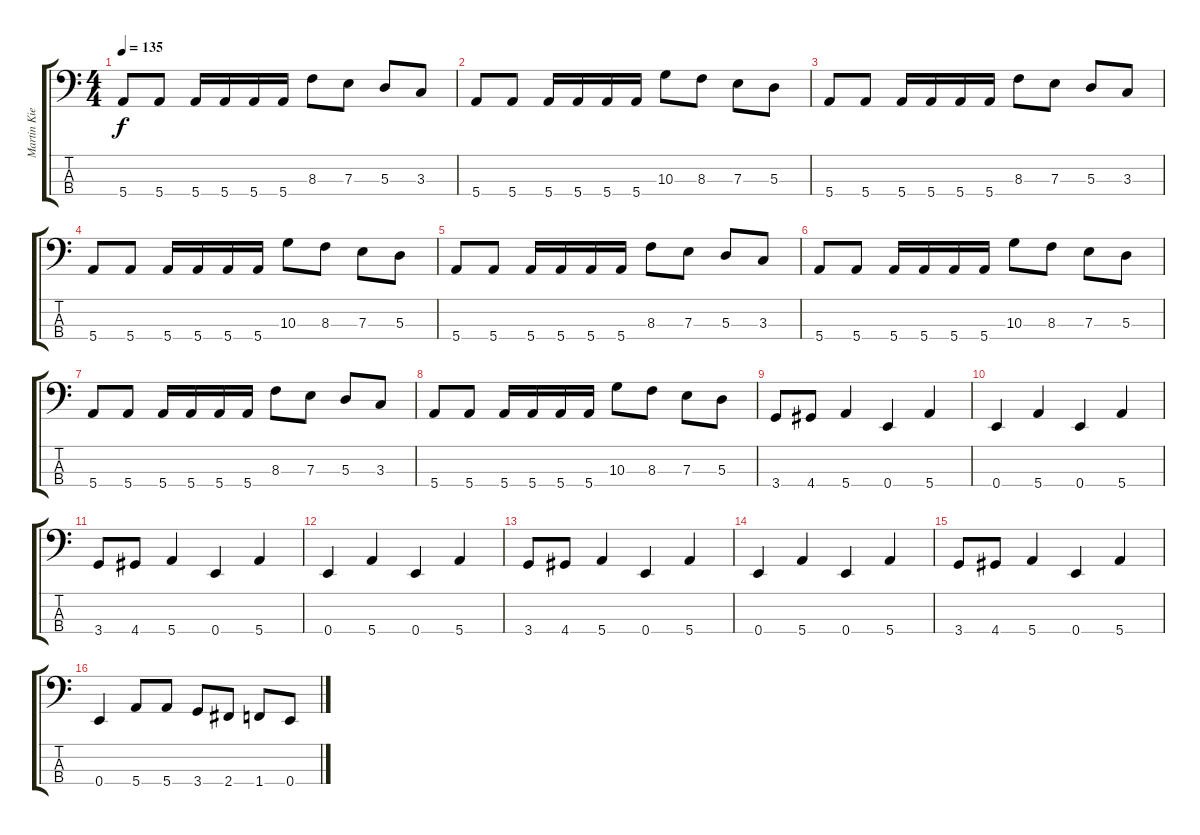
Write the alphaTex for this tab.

\track ("Martin Kielland-Brandt" "Martin Kie") {instrument electricbassfinger}
\staff {score tabs}
\tuning (G2 D2 A1 E1) {hide}
\ts (4 4)
\tempo 135
\clef f4
\ks c
5.4.8{dy f} 5.4.8 5.4.16 5.4.16 5.4.16 5.4.16 8.3.8 7.3.8 5.3.8 3.3.8 |
5.4.8 5.4.8 5.4.16 5.4.16 5.4.16 5.4.16 10.3.8 8.3.8 7.3.8 5.3.8 |
5.4.8 5.4.8 5.4.16 5.4.16 5.4.16 5.4.16 8.3.8 7.3.8 5.3.8 3.3.8 |
5.4.8 5.4.8 5.4.16 5.4.16 5.4.16 5.4.16 10.3.8 8.3.8 7.3.8 5.3.8 |
5.4.8 5.4.8 5.4.16 5.4.16 5.4.16 5.4.16 8.3.8 7.3.8 5.3.8 3.3.8 |
5.4.8 5.4.8 5.4.16 5.4.16 5.4.16 5.4.16 10.3.8 8.3.8 7.3.8 5.3.8 |
5.4.8 5.4.8 5.4.16 5.4.16 5.4.16 5.4.16 8.3.8 7.3.8 5.3.8 3.3.8 |
5.4.8 5.4.8 5.4.16 5.4.16 5.4.16 5.4.16 10.3.8 8.3.8 7.3.8 5.3.8 |
3.4.8 4.4.8 5.4.4 0.4.4 5.4.4 |
0.4.4 5.4.4 0.4.4 5.4.4 |
3.4.8 4.4.8 5.4.4 0.4.4 5.4.4 |
0.4.4 5.4.4 0.4.4 5.4.4 |
3.4.8 4.4.8 5.4.4 0.4.4 5.4.4 |
0.4.4 5.4.4 0.4.4 5.4.4 |
3.4.8 4.4.8 5.4.4 0.4.4 5.4.4 |
0.4.4 5.4.8 5.4.8 3.4.8 2.4.8 1.4.8 0.4.8
